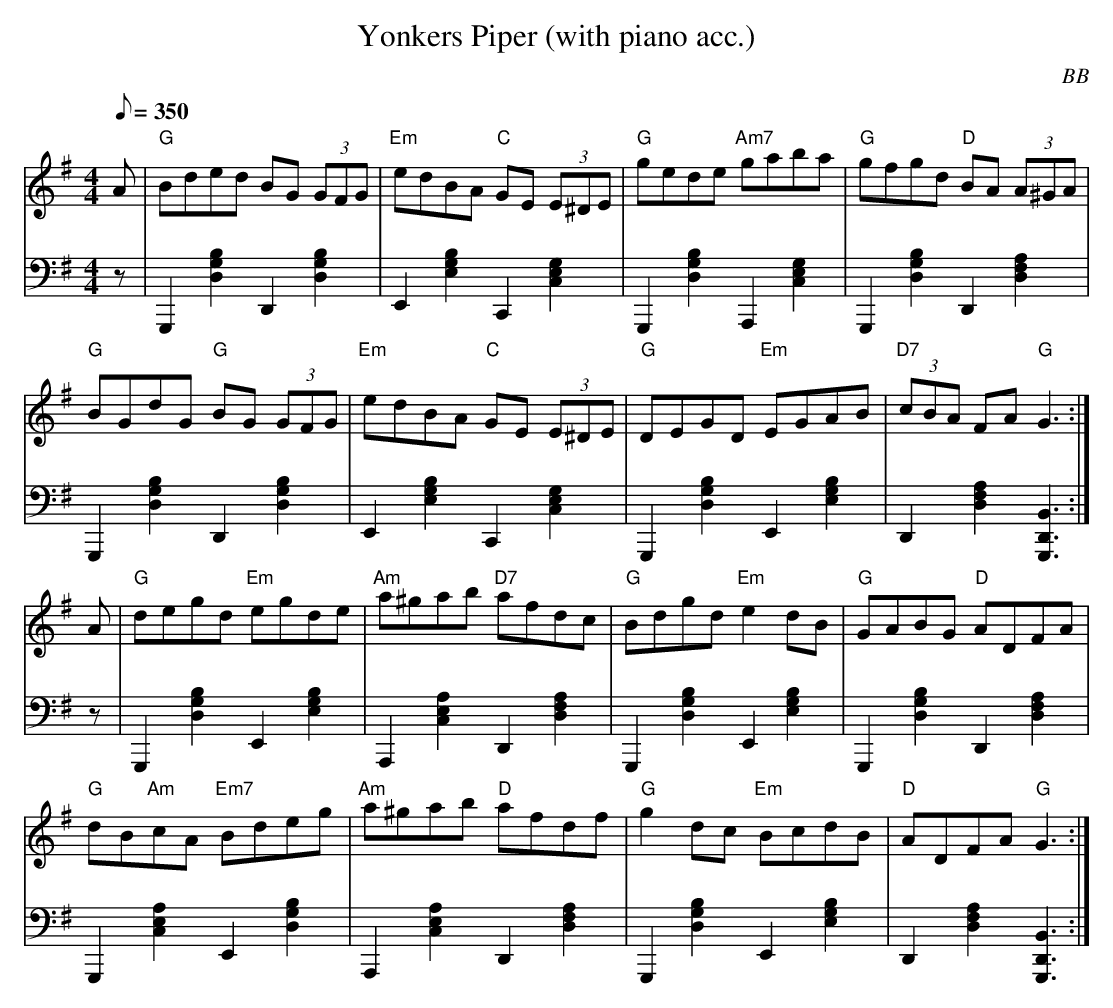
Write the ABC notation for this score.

X:1
T: Yonkers Piper (with piano acc.)
C: BB
Q: 1/8=350
M: 4/4
L: 1/8
V: 1 program 1 21 %acc
V: 2 volume=70 clef=bass m=D program 1 01
K: G
[V:1] A|"G"Bded BG (3GFG|"Em"edBA "C"GE (3E^DE|"G"gede "Am7"gaba|"G"gfgd "D"BA (3A^GA |
[V:2] z|G,,2[G2B2D2]D,2[G2B2D2]|E,2[B2E2G2]C,2[C2G2E2]|G,,2[G2D2B2]A,,2[G2C2E2]|\
G,,2[G2B2D2]D,2[A2D2F2]|
[V:1] "G"BGdG "G"BG (3GFG|"Em"edBA "C"GE (3E^DE|"G"DEGD "Em"EGAB|"D7"(3cBA FA "G"G3 :|
[V:2] G,,2[G2B2D2]D,2[G2B2D2]|E,2[B2E2G2]C,2[C2G2E2]|G,,2[G2D2B2]E,2[B2E2G2]|D,2[A2D2F2]\
[G,,3D,3B,3]:|
[V:1] A|"G"degd "Em"egde|"Am"a^gab "D7"afdc|"G"Bdgd "Em"e2 dB|"G"GABG "D"ADFA |
[V:2] z|G,,2[G2D2B2]E,2[B2E2G2]|A,,2[A2E2C2]D,2[A2D2F2]|G,,2[G2D2B2]E,2[B2E2G2]|\
G,,2[G2D2B2]D,2[A2D2F2]|
[V:1] "G"dB"Am"cA "Em7"Bdeg|"Am"a^gab "D"afdf|"G"g2 dc "Em"BcdB|"D"ADFA "G"G3 :|
[V:2] [G,,2][A2E2C2]E,2[B2D2G2]|A,,2[A2E2C2]D,2[D2A2F2]|G,,2[G2D2B2]E,2[B2E2G2]|\
D,2[D2A2F2][G,,3D,3B,3]:|
